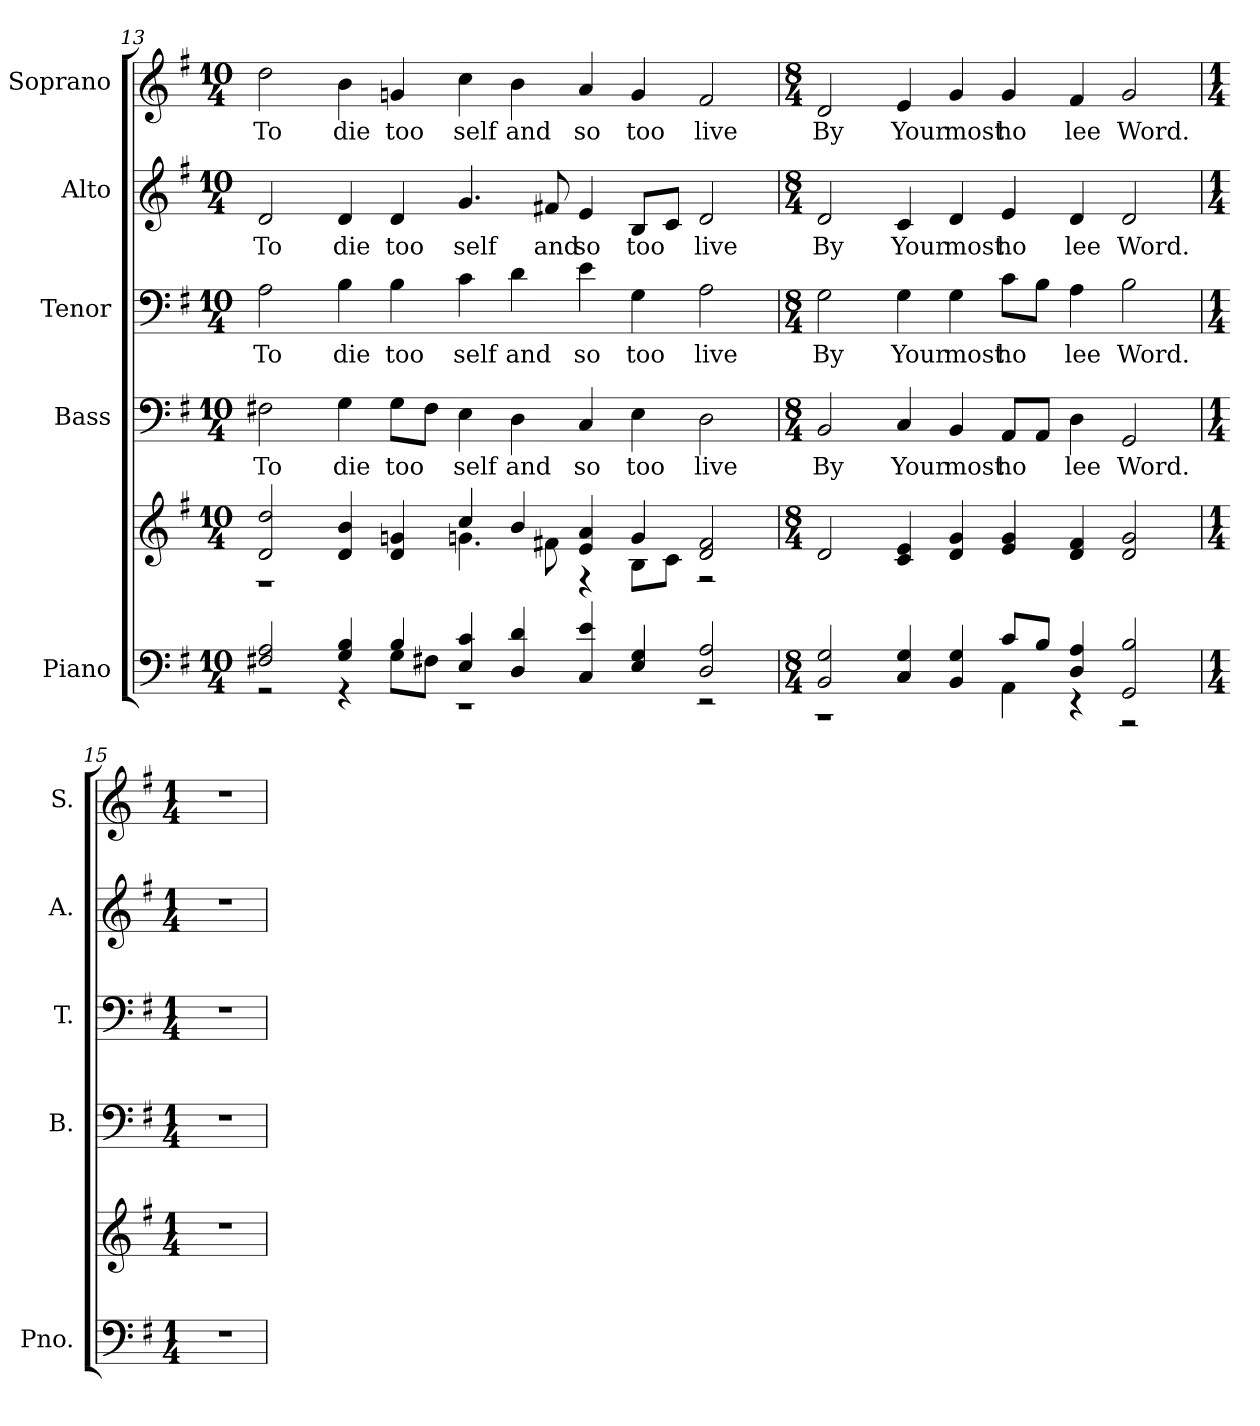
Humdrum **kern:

**kern	**kern	**kern	**text	**kern	**text	**kern	**text	**kern	**text
*part5	*part5	*part4	*part4	*part3	*part3	*part2	*part2	*part1	*part1
*staff6	*staff5	*staff4	*staff4	*staff3	*staff3	*staff2	*staff2	*staff1	*staff1
*I"Piano	*	*I"Bass	*	*I"Tenor	*	*I"Alto	*	*I"Soprano	*
*I'Pno.	*	*I'B.	*	*I'T.	*	*I'A.	*	*I'S.	*
!!LO:PB:g=z
*clefF4	*clefG2	*clefF4	*	*clefF4	*	*clefG2	*	*clefG2	*
*k[f#]	*k[f#]	*k[f#]	*	*k[f#]	*	*k[f#]	*	*k[f#]	*
*G:	*G:	*G:	*	*G:	*	*G:	*	*G:	*
*M10/4	*M10/4	*M10/4	*	*M10/4	*	*M10/4	*	*M10/4	*
=13	=13	=13	=13	=13	=13	=13	=13	=13	=13
*^	*^	*	*	*	*	*	*	*	*
!	!	!	!	!	!LO:LY:b:color=#000000	!	!	!	!	!	!
!	!	!	!	!	!	!	!LO:LY:b:color=#000000	!	!	!	!
!	!	!	!	!	!	!	!	!	!LO:LY:b:color=#000000	!	!
!	!	!	!	!	!	!	!	!	!	!	!LO:LY:b:color=#000000
2F#Xi/ 2Ai	2r	2di/ 2ddi	1r	2F#Xi\	To	2Ai\	To	2di/	To	2ddi\	To
!	!	!	!	!	!LO:LY:b:color=#000000	!	!	!	!	!	!
!	!	!	!	!	!	!	!LO:LY:b:color=#000000	!	!	!	!
!	!	!	!	!	!	!	!	!	!LO:LY:b:color=#000000	!	!
!	!	!	!	!	!	!	!	!	!	!	!LO:LY:b:color=#000000
4Gi/ 4Bi	4r	4di/ 4bi	.	4Gi\	die	4Bi\	die	4di/	die	4bi\	die
!	!	!	!	!	!LO:LY:b:color=#000000	!	!	!	!	!	!
!	!	!	!	!	!	!	!LO:LY:b:color=#000000	!	!	!	!
!	!	!	!	!	!	!	!	!	!LO:LY:b:color=#000000	!	!
!	!	!	!	!	!	!	!	!	!	!	!LO:LY:b:color=#000000
4Bi/	8Gi\L	4di/ 4gni	.	8Gi\L	too	4Bi\	too	4di/	too	4gni/	too
.	8F#Xi\J	.	.	8F#i\J	.	.	.	.	.	.	.
!	!	!	!	!	!LO:LY:b:color=#000000	!	!	!	!	!	!
!	!	!	!	!	!	!	!LO:LY:b:color=#000000	!	!	!	!
!	!	!	!	!	!	!	!	!	!LO:LY:b:color=#000000	!	!
!	!	!	!	!	!	!	!	!	!	!	!LO:LY:b:color=#000000
4Ei/ 4ci	1r	4cci/	4.gni\	4Ei\	self	4ci\	self	4.gi/	self	4cci\	self
!	!	!	!	!	!LO:LY:b:color=#000000	!	!	!	!	!	!
!	!	!	!	!	!	!	!LO:LY:b:color=#000000	!	!	!	!
!	!	!	!	!	!	!	!	!	!	!	!LO:LY:b:color=#000000
4Di/ 4di	.	4bi/	.	4Di\	and	4di\	and	.	.	4bi\	and
!	!	!	!	!	!	!	!	!	!LO:LY:b:color=#000000	!	!
.	.	.	8f#Xi\	.	.	.	.	8f#Xi/	and	.	.
!	!	!	!	!	!LO:LY:b:color=#000000	!	!	!	!	!	!
!	!	!	!	!	!	!	!LO:LY:b:color=#000000	!	!	!	!
!	!	!	!	!	!	!	!	!	!LO:LY:b:color=#000000	!	!
!	!	!	!	!	!	!	!	!	!	!	!LO:LY:b:color=#000000
4Ci/ 4ei	.	4ei/ 4ai	4r	4Ci/	so	4ei\	so	4ei/	so	4ai/	so
!	!	!	!	!	!LO:LY:b:color=#000000	!	!	!	!	!	!
!	!	!	!	!	!	!	!LO:LY:b:color=#000000	!	!	!	!
!	!	!	!	!	!	!	!	!	!LO:LY:b:color=#000000	!	!
!	!	!	!	!	!	!	!	!	!	!	!LO:LY:b:color=#000000
4Ei/ 4Gi	.	4gi/	8Bi\L	4Ei\	too	4Gi\	too	8Bi/L	too	4gi/	too
.	.	.	8ci\J	.	.	.	.	8ci/J	.	.	.
!	!	!	!	!	!LO:LY:b:color=#000000	!	!	!	!	!	!
!	!	!	!	!	!	!	!LO:LY:b:color=#000000	!	!	!	!
!	!	!	!	!	!	!	!	!	!LO:LY:b:color=#000000	!	!
!	!	!	!	!	!	!	!	!	!	!	!LO:LY:b:color=#000000
2Di/ 2Ai	2r	2di/ 2f#i	2r	2Di\	live	2Ai\	live	2di/	live	2f#i/	live
*	*	*v	*v	*	*	*	*	*	*	*	*
!!LO:PB:g=z
=14	=14	=14	=14	=14	=14	=14	=14	=14	=14	=14
*M8/4	*	*M8/4	*M8/4	*	*M8/4	*	*M8/4	*	*M8/4	*
*	*	*^	*	*	*	*	*	*	*	*
!	!	!	!	!	!LO:LY:b:color=#000000	!	!	!	!	!	!
*	*	*v	*v	*	*	*	*	*	*	*	*
*	*	*^	*	*	*	*	*	*	*	*
!	!	!	!	!	!	!	!LO:LY:b:color=#000000	!	!	!	!
*	*	*v	*v	*	*	*	*	*	*	*	*
*	*	*^	*	*	*	*	*	*	*	*
!	!	!	!	!	!	!	!	!	!LO:LY:b:color=#000000	!	!
*	*	*v	*v	*	*	*	*	*	*	*	*
*	*	*^	*	*	*	*	*	*	*	*
!	!	!	!	!	!	!	!	!	!	!	!LO:LY:b:color=#000000
*	*	*v	*v	*	*	*	*	*	*	*	*
2BBi/ 2Gi	1r	2di/	2BBi/	By	2Gi\	By	2di/	By	2di/	By
!	!	!	!	!LO:LY:b:color=#000000	!	!	!	!	!	!
!	!	!	!	!	!	!LO:LY:b:color=#000000	!	!	!	!
!	!	!	!	!	!	!	!	!LO:LY:b:color=#000000	!	!
!	!	!	!	!	!	!	!	!	!	!LO:LY:b:color=#000000
4Ci/ 4Gi	.	4ci/ 4ei	4Ci/	Your	4Gi\	Your	4ci/	Your	4ei/	Your
!	!	!	!	!LO:LY:b:color=#000000	!	!	!	!	!	!
!	!	!	!	!	!	!LO:LY:b:color=#000000	!	!	!	!
!	!	!	!	!	!	!	!	!LO:LY:b:color=#000000	!	!
!	!	!	!	!	!	!	!	!	!	!LO:LY:b:color=#000000
4BBi/ 4Gi	.	4di/ 4gi	4BBi/	most	4Gi\	most	4di/	most	4gi/	most
!	!	!	!	!LO:LY:b:color=#000000	!	!	!	!	!	!
!	!	!	!	!	!	!LO:LY:b:color=#000000	!	!	!	!
!	!	!	!	!	!	!	!	!LO:LY:b:color=#000000	!	!
!	!	!	!	!	!	!	!	!	!	!LO:LY:b:color=#000000
8ci/L	4AAi\	4ei/ 4gi	8AAi/L	ho	8ci\L	ho	4ei/	ho	4gi/	ho
8Bi/J	.	.	8AAi/J	.	8Bi\J	.	.	.	.	.
!	!	!	!	!LO:LY:b:color=#000000	!	!	!	!	!	!
!	!	!	!	!	!	!LO:LY:b:color=#000000	!	!	!	!
!	!	!	!	!	!	!	!	!LO:LY:b:color=#000000	!	!
!	!	!	!	!	!	!	!	!	!	!LO:LY:b:color=#000000
4Di/ 4Ai	4r	4di/ 4f#i	4Di\	lee	4Ai\	lee	4di/	lee	4f#i/	lee
!	!	!	!	!LO:LY:b:color=#000000	!	!	!	!	!	!
!	!	!	!	!	!	!LO:LY:b:color=#000000	!	!	!	!
!	!	!	!	!	!	!	!	!LO:LY:b:color=#000000	!	!
!	!	!	!	!	!	!	!	!	!	!LO:LY:b:color=#000000
2GGi/ 2Bi	2r	2di/ 2gi	2GGi/	Word.	2Bi\	Word.	2di/	Word.	2gi/	Word.
*v	*v	*	*	*	*	*	*	*	*	*
!!LO:PB:g=z
=15	=15	=15	=15	=15	=15	=15	=15	=15	=15
*M1/4	*M1/4	*M1/4	*	*M1/4	*	*M1/4	*	*M1/4	*
*^	*	*	*	*	*	*	*	*	*
!LO:N:vis=1	!	!LO:N:vis=1	!LO:N:vis=1	!	!LO:N:vis=1	!	!LO:N:vis=1	!	!LO:N:vis=1	!
*v	*v	*	*	*	*	*	*	*	*	*
4r	4r	4r	.	4r	.	4r	.	4r	.
=	=	=	=	=	=	=	=	=	=
*-	*-	*-	*-	*-	*-	*-	*-	*-	*-
